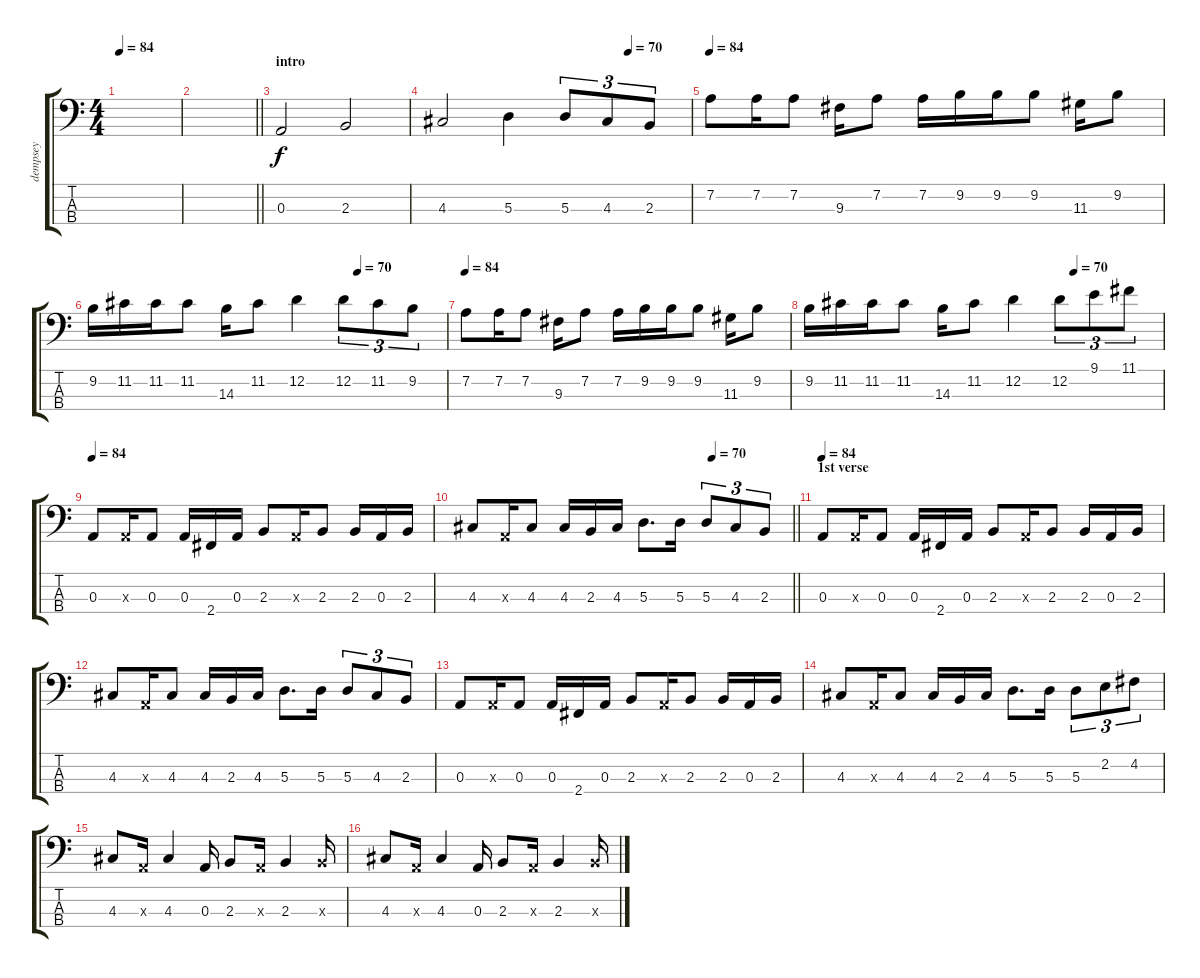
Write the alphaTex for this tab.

\track ("dempsey" "dempsey") {solo instrument electricbassfinger}
\staff {score tabs}
\tuning (G2 D2 A1 E1) {hide}
\ts (4 4)
\tempo 84
\clef f4
\ks c
|
\barLineRight lightlight
|
\section ("" "intro")
0.3.2 2.3.2 |
\tempo (70 0.75)
4.3.2 5.3.4 5.3.8{tu (3 2)} 4.3.8{tu (3 2)} 2.3.8{tu (3 2)} |
\tempo 84
7.2.8 7.2.16 7.2.8 9.3.16 7.2.8 7.2.16 9.2.16 9.2.16 9.2.8 11.3.16 9.2.8 |
\tempo (70 0.75)
9.2.16 11.2.16 11.2.16 11.2.8 14.3.16 11.2.8 12.2.4 12.2.8{tu (3 2)} 11.2.8{tu (3 2)} 9.2.8{tu (3 2)} |
\tempo 84
7.2.8 7.2.16 7.2.8 9.3.16 7.2.8 7.2.16 9.2.16 9.2.16 9.2.8 11.3.16 9.2.8 |
\tempo (70 0.75)
9.2.16 11.2.16 11.2.16 11.2.8 14.3.16 11.2.8 12.2.4 12.2.8{tu (3 2)} 9.1.8{tu (3 2)} 11.1.8{tu (3 2)} |
\tempo 84
0.3.8 0.3{x}.16 0.3.8 0.3.16 2.4.16 0.3.16 2.3.8 0.3{x}.16 2.3.8 2.3.16 0.3.16 2.3.16 |
\tempo (70 0.75)
\barLineRight lightlight
4.3.8 0.3{x}.16 4.3.8 4.3.16 2.3.16 4.3.16 5.3.8{d} 5.3.16 5.3.8{tu (3 2)} 4.3.8{tu (3 2)} 2.3.8{tu (3 2)} |
\section ("" "1st verse")
\tempo 84
0.3.8 0.3{x}.16 0.3.8 0.3.16 2.4.16 0.3.16 2.3.8 0.3{x}.16 2.3.8 2.3.16 0.3.16 2.3.16 |
4.3.8 0.3{x}.16 4.3.8 4.3.16 2.3.16 4.3.16 5.3.8{d} 5.3.16 5.3.8{tu (3 2)} 4.3.8{tu (3 2)} 2.3.8{tu (3 2)} |
0.3.8 0.3{x}.16 0.3.8 0.3.16 2.4.16 0.3.16 2.3.8 0.3{x}.16 2.3.8 2.3.16 0.3.16 2.3.16 |
4.3.8 0.3{x}.16 4.3.8 4.3.16 2.3.16 4.3.16 5.3.8{d} 5.3.16 5.3.8{tu (3 2)} 2.2.8{tu (3 2)} 4.2.8{tu (3 2)} |
4.3.8 0.3{x}.16 4.3.4 0.3.16 2.3.8 0.3{x}.16 2.3.4 2.3{x}.16 |
4.3.8 0.3{x}.16 4.3.4 0.3.16 2.3.8 0.3{x}.16 2.3.4 2.3{x}.16
